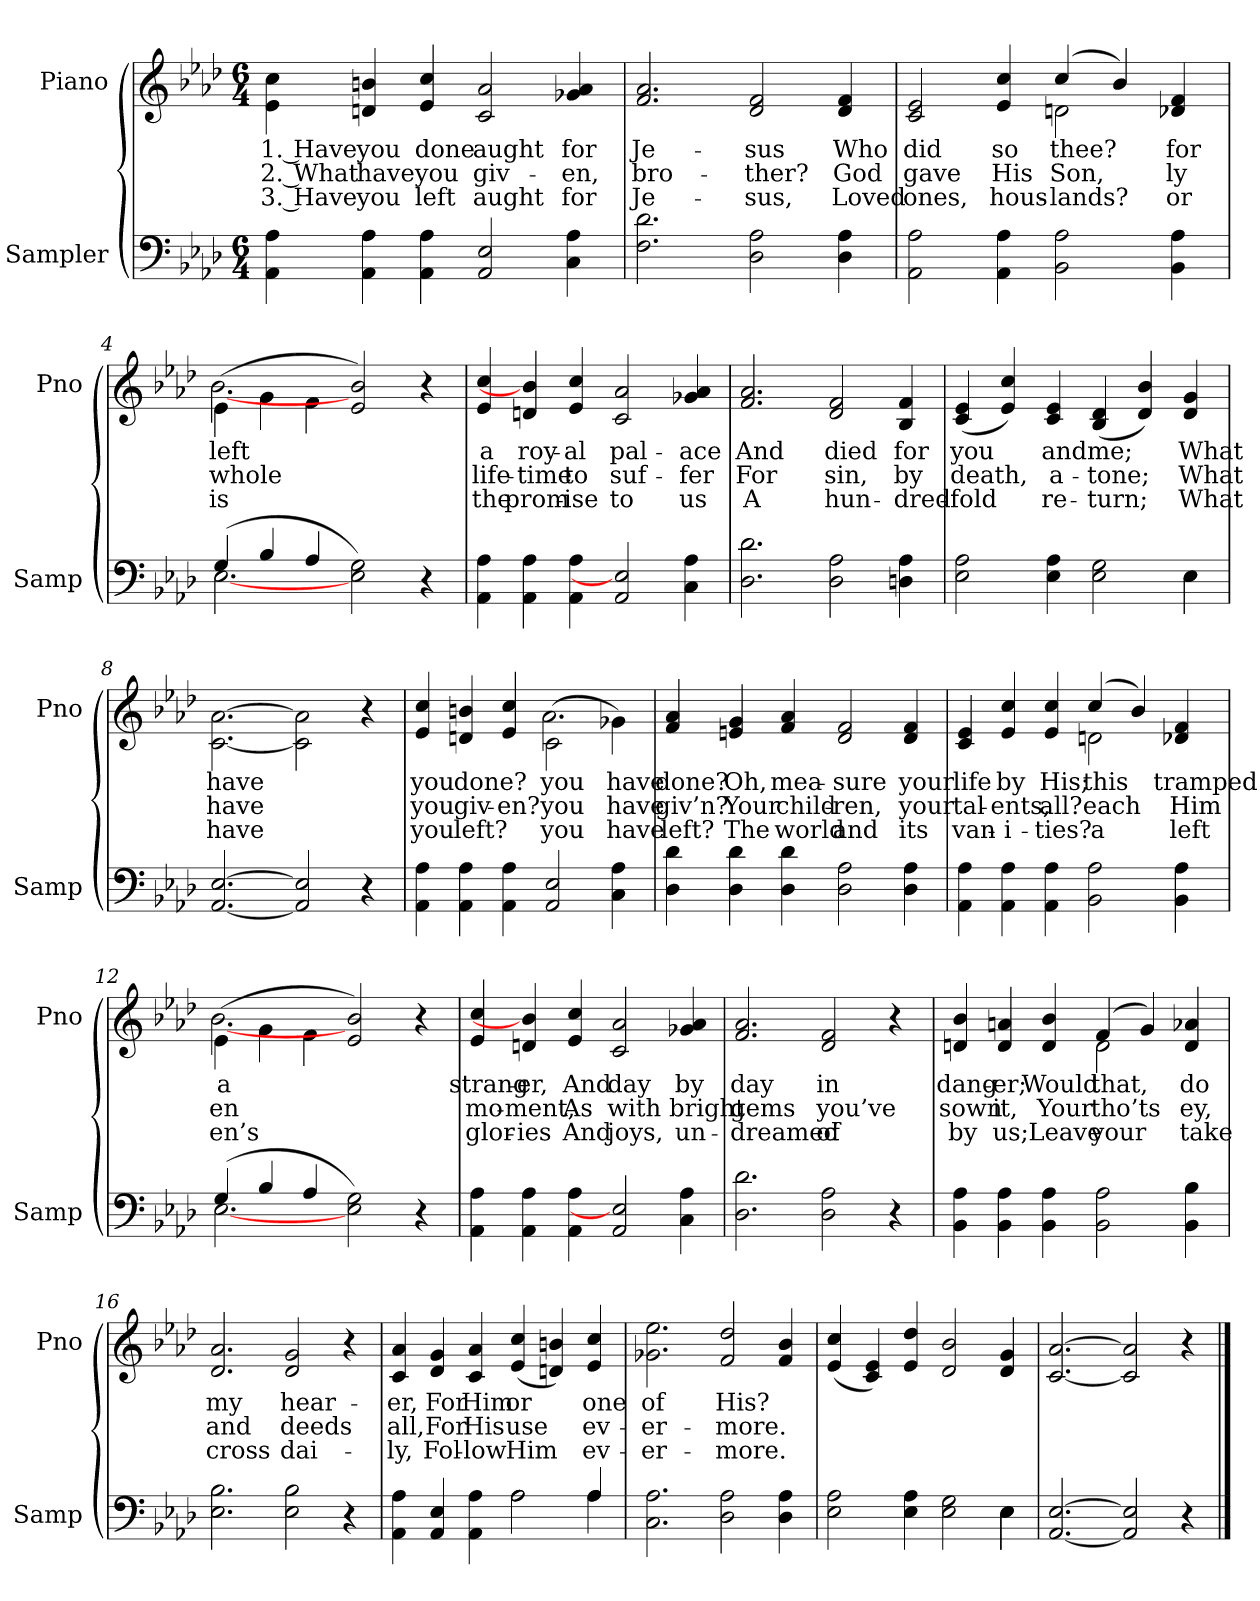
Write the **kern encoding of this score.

**kern	**kern	**text	**text	**text
*part2	*part1	*part1	*part1	*part1
*staff2	*staff1	*staff1	*staff1	*staff1
*I"Sampler	*I"Piano	*	*	*
*I'Samp	*I'Pno	*	*	*
*clefF4	*clefG2	*	*	*
*k[b-e-a-d-]	*k[b-e-a-d-]	*	*	*
*A-:	*A-:	*	*	*
*M6/4	*M6/4	*	*	*
=1	=1	=1	=1	=1
4AA- 4A-	4e-\ 4cc\	1. Have	2. What	3. Have
4AA- 4A-	4dn 4bn	you	have	you
4AA- 4A-	4e- 4cc	done	you	left
2AA- 2E-	2c 2a-	aught	giv-	aught
4C 4A-	4g-X 4a-	for	-en,	for
=2	=2	=2	=2	=2
2.F 2.d-	2.f 2.a-	Je-	bro-	Je-
2D- 2A-	2d- 2f	-sus	-ther?	-sus,
4D- 4A-	4d- 4f	Who	God	Loved
=3	=3	=3	=3	=3
*	*^	*	*	*
2AA- 2A-	2c 2e-	2.ryy	did	gave	ones,
4AA- 4A-	4e- 4cc	.	so	His	hous-
2BB- 2A-	(4cc/	2dn	thee?	Son,	lands?
.	4b-/)	.	.	.	.
4BB- 4A-	4d- 4f	4ryy	for	-ly	or
=4	=4	=4	=4	=4	=4
*^	*	*	*	*	*
(4G/	[2.E-	(4e-\	[2.b-	left	whole	is
4B-/	.	4g\	.	.	.	.
4A-/	.	4f\	.	.	.	.
2E- 2G)	2.ryy	2e- 2b-)	2.ryy	.	.	.
4r	.	4r	.	.	.	.
*v	*v	*	*	*	*	*
*	*v	*v	*	*	*
=5	=5	=5	=5	=5
4AA- 4A-	4e- 4cc	a	life-	the
4AA- 4A-	4dn 4bn]	roy-	-time	prom-
4AA- 4A-	4e- 4cc	-al	to	-ise
2AA- 2E-]	2c 2a-	pal-	suf-	to
4C 4A-	4g-X 4a-	-ace	-fer	us
=6	=6	=6	=6	=6
2.D- 2.d-	2.f 2.a-	And	For	A
2D- 2A-	2d- 2f	died	sin,	hun-
4Dn 4A-	4B- 4f	for	by	-dred-
=7	=7	=7	=7	=7
*^	*	*	*	*
2E- 2A-	4ryy	(4c 4e-	you	death,	-fold
*v	*v	*	*	*	*
.	4e- 4cc)	.	.	.
4E- 4A-	4c 4e-	and	a-	re-
2E- 2G	(4B- 4d-	me;	-tone;	-turn;
.	4d- 4b-)	.	.	.
*^	*	*	*	*
4E-\	4E-	4d- 4g	What	What	What
*v	*v	*	*	*	*
=8	=8	=8	=8	=8
[2.AA- [2.E-	[2.c\ [2.a-\	have	have	have
2AA-] 2E-]	2c\] 2a-\]	.	.	.
4r	4r	.	.	.
=9	=9	=9	=9	=9
*	*^	*	*	*
4AA- 4A-	4e- 4cc	2.ryy	you	you	you
4AA- 4A-	4dn 4bn	.	done?	giv-	left?
4AA- 4A-	4e- 4cc	.	.	-en?	.
2AA- 2E-	(2c\	2.a-	you	you	you
4C 4A-	4g-X\)	.	have	have	have
*	*v	*v	*	*	*
=10	=10	=10	=10	=10
4D- 4d-	4f 4a-	done?	giv’n?	left?
4D- 4d-	4en 4g	Oh,	Your	The
4D- 4d-	4f 4a-	mea-	child-	world
2D- 2A-	2d- 2f	-sure	-ren,	and
4D- 4A-	4d- 4f	your	your	its
=11	=11	=11	=11	=11
*	*^	*	*	*
4AA- 4A-	4c 4e-	2.ryy	life	tal-	van-
4AA- 4A-	4e- 4cc	.	by	-ents,	-i-
4AA- 4A-	4e- 4cc	.	His;	all?	-ties?
2BB- 2A-	(4cc/	2dn	this	each	a
.	4b-/)	.	.	.	.
4BB- 4A-	4d- 4f	4ryy	tramped	Him	left
=12	=12	=12	=12	=12	=12
*^	*	*	*	*	*
(4G/	[2.E-	(4e-\	[2.b-	a	-en	-en’s
4B-/	.	4g\	.	.	.	.
4A-/	.	4f\	.	.	.	.
2E- 2G)	2.ryy	2e- 2b-)	2.ryy	.	.	.
4r	.	4r	.	.	.	.
*v	*v	*	*	*	*	*
*	*v	*v	*	*	*
=13	=13	=13	=13	=13
4AA- 4A-	4e- 4cc	strang-	mo-	glor-
4AA- 4A-	4dn 4bn]	-er,	-ment,	-ies
4AA- 4A-	4e- 4cc	And	As	And
2AA- 2E-]	2c 2a-	day	with	joys,
4C 4A-	4g-X 4a-	by	bright	un-
=14	=14	=14	=14	=14
2.D- 2.d-	2.f 2.a-	day	gems	-dreamed
2D- 2A-	2d- 2f	in	you’ve	of
4r	4r	.	.	.
=15	=15	=15	=15	=15
*	*^	*	*	*
4BB- 4A-	4dn 4b-	2.ryy	dang-	sown	by
4BB- 4A-	4d 4an	.	-er;	it,	us;
4BB- 4A-	4d 4b-	.	Would	Your	Leave
2BB- 2A-	(4f/	2d	that,	tho’ts	your
.	4g/)	.	.	.	.
4BB- 4B-	4d 4a-X	4ryy	do	-ey,	take
*	*v	*v	*	*	*
=16	=16	=16	=16	=16
2.E- 2.B-	2.d- 2.a-	my	and	cross
2E- 2B-	2d- 2g	hear-	deeds	dai-
4r	4r	.	.	.
=17	=17	=17	=17	=17
*^	*	*	*	*
4AA- 4A-	2.ryy	4c 4a-	-er,	all,	-ly,
4AA- 4E-	.	4d- 4g	For	For	Fol-
4AA- 4A-	.	4c 4a-	Him	His	-low
2A-\	2A-	(4e- 4cc	or	use	Him
.	.	4dn 4bn)	.	.	.
4A-/	4A-	4e- 4cc	one	ev-	ev-
*v	*v	*	*	*	*
=18	=18	=18	=18	=18
2.C 2.A-	2.g-X 2.ee-	of	-er-	-er-
2D- 2A-	2f 2dd-	His?	-more.	-more.
4D- 4A-	4f 4b-	.	.	.
=19	=19	=19	=19	=19
*^	*	*	*	*
2E- 2A-	4ryy	(4e- 4cc	.	.	.
*v	*v	*	*	*	*
.	4c 4e-)	.	.	.
4E- 4A-	4e- 4dd-	.	.	.
2E- 2G	2d- 2b-	.	.	.
*^	*	*	*	*
4E-\	4E-	4d- 4g	.	.	.
*v	*v	*	*	*	*
=20	=20	=20	=20	=20
[2.AA- [2.E-	[2.c [2.a-	.	.	.
2AA-] 2E-]	2c] 2a-]	.	.	.
4r	4r	.	.	.
==	==	==	==	==
*-	*-	*-	*-	*-
